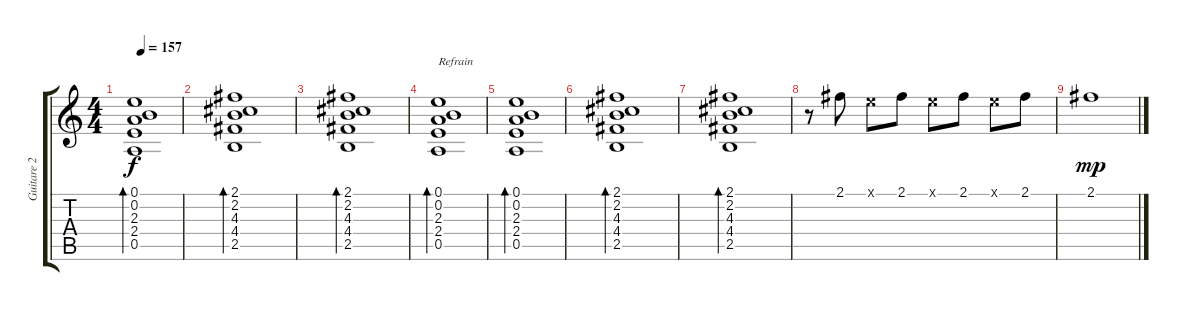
\track ("Guitare 2" "Guitare 2") {instrument overdrivenguitar}
\staff {score tabs}
\tuning (E4 B3 G3 D3 A2 E2) {hide}
\ts (4 4)
\tempo 157
\clef g2
\ks c
(0.1 0.2 2.3 2.4 0.5).1{bd 60 dy f} |
(2.1 2.2 4.3 4.4 2.5).1{bd 60} |
(2.1 2.2 4.3 4.4 2.5).1{bd 60} |
(0.1 0.2 2.3 2.4 0.5).1{bd 60 txt "Refrain"} |
(0.1 0.2 2.3 2.4 0.5).1{bd 60} |
(2.1 2.2 4.3 4.4 2.5).1{bd 60} |
(2.1 2.2 4.3 4.4 2.5).1{bd 60} |
r.8 2.1.8 0.1{x}.8 2.1.8 0.1{x}.8 2.1.8 0.1{x}.8 2.1.8 |
2.1.1{dy mp}
